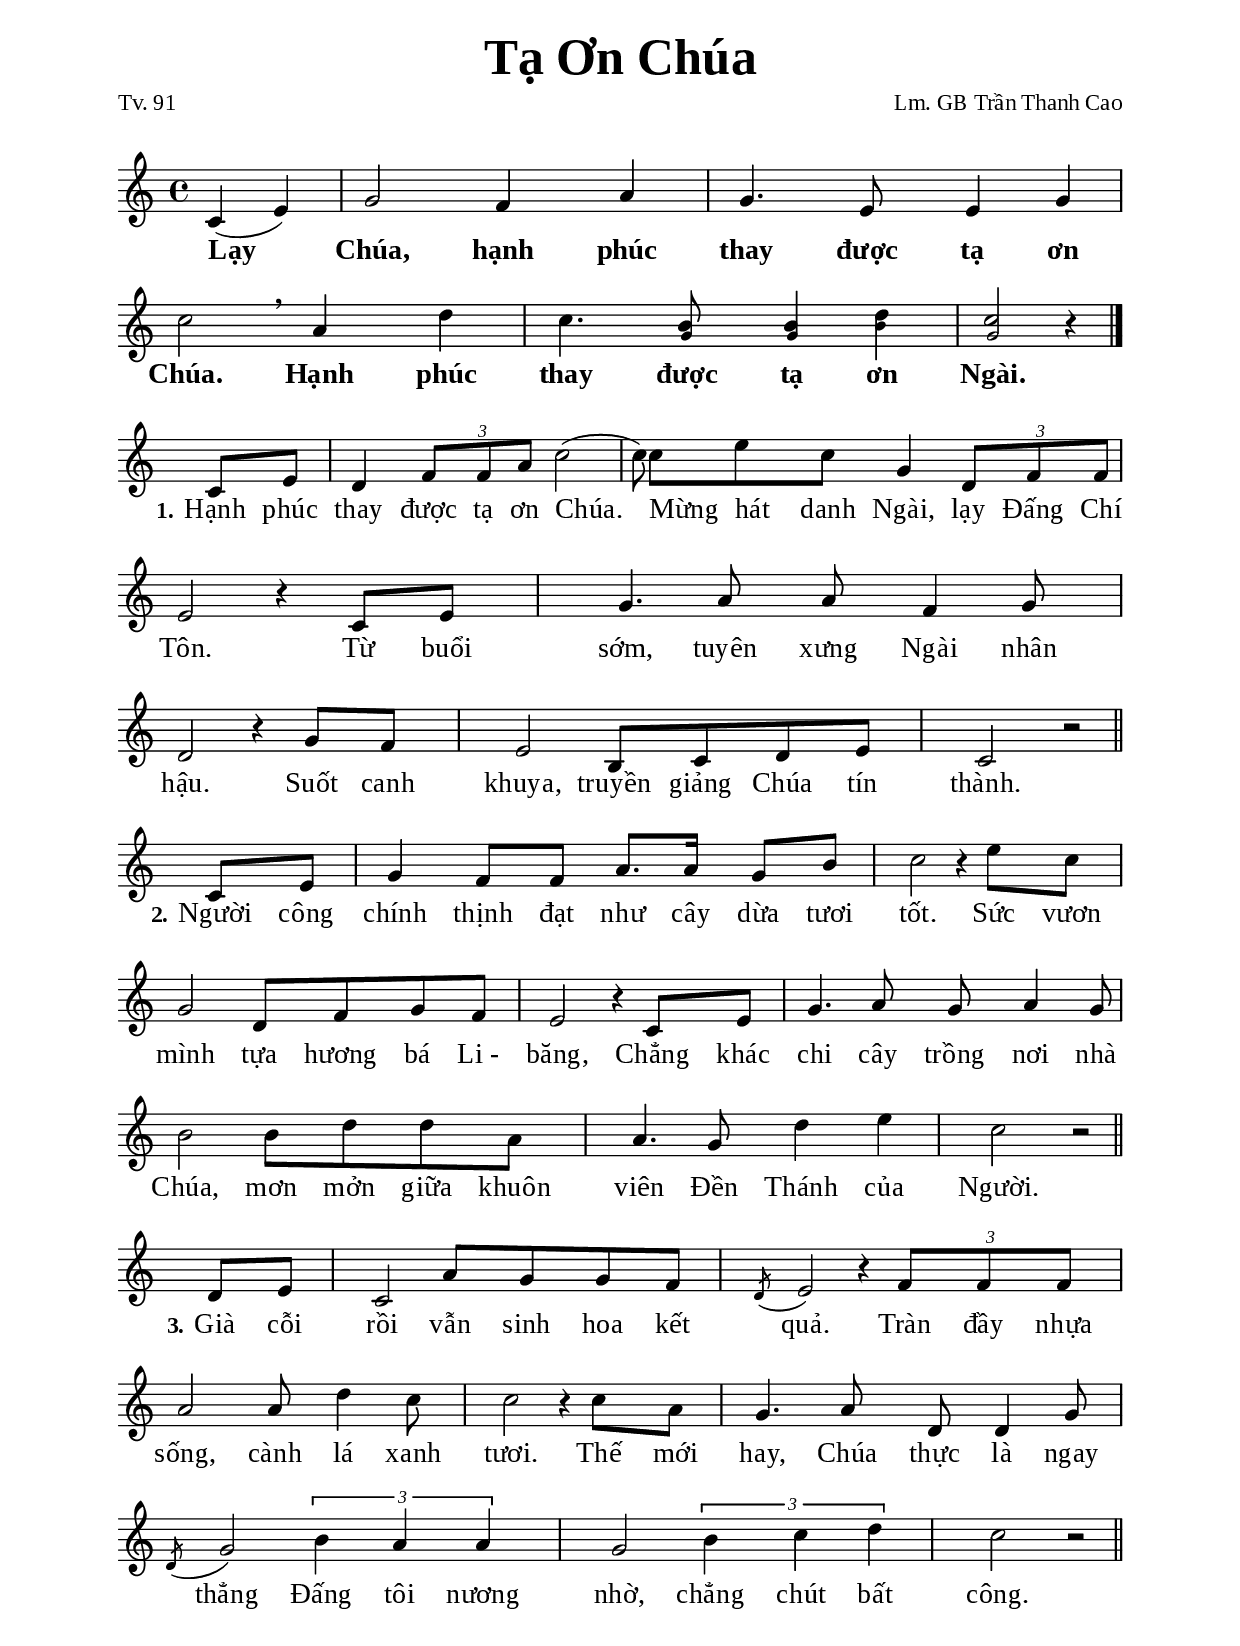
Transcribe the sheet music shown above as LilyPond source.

% Cài đặt chung
\version "2.22.1"
\include "english.ly"

\header {
  title = \markup { \fontsize #3 "Tạ Ơn Chúa" }
  poet = "Tv. 91"
  composer = "Lm. GB Trần Thanh Cao"
  arranger = " "
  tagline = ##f
}

% Nhạc điệp khúc
nhacDiepKhuc = \relative c' {
  \partial 2 c4 (e) |
  g2 f4 a |
  g4. e8 e4 g |
  c2 \breathe a4 d |
  c4.
  <b \tweak font-size #-2 g>8
  <b \tweak font-size #-2 g>4
  <d \tweak font-size #-2 b> |
  <c \tweak font-size #-2 g>2 r4 \bar "|."
}

% Nhạc phiên khúc
nhacPhienKhucMot = \relative c' {
  \partial 4 c8 e |
  d4 \tuplet 3/2 { f8 f a }
  \autoBeamOff
  c2 ( |
  c8)
  \autoBeamOn
  c e c g4 \tuplet 3/2 { d8 f f } |
  e2 r4 c8 e |
  g4. a8 a f4 g8 |
  d2 r4 g8 f |
  e2 b8 c d e |
  c2 r \bar "||"
}

nhacPhienKhucHai = \relative c' {
  \partial 4 c8 e |
  g4 f8 f a8. a16 g8 b |
  c2 r4 e8 c |
  g2 d8 f g f |
  e2 r4 c8 e |
  g4. a8 g a4 g8 |
  b2 b8 d d a |
  a4. g8 d'4 e |
  c2 r \bar "||"
}

nhacPhienKhucBa = \relative c' {
  \partial 4 d8 e |
  c2 a'8 g g f |
  \acciaccatura d8 e2 r4 \tuplet 3/2 { f8 f f } |
  a2 a8 d4 c8 |
  c2 r4 c8 a |
  g4. a8 d, d4 g8 |
  \acciaccatura d8 g2 \tuplet 3/2 { b4 a a } |
  g2 \tupletUp \tuplet 3/2 { b4 c d } |
  c2 r \bar "||"
}

% Lời điệp khúc
loiDiepKhuc = \lyricmode {
  Lạy Chúa, hạnh phúc thay được tạ ơn Chúa.
  Hạnh phúc thay được tạ ơn Ngài.
}

% Lời phiên khúc
loiPhienKhucMot = \lyricmode {
  \set stanza = #"1."
  Hạnh phúc thay được tạ ơn Chúa.
  \override LyricText.self-alignment-X = #LEFT
  Mừng "hát  "
  \override LyricText.self-alignment-X = #CENTER
  danh Ngài, lạy Đấng Chí Tôn.
  Từ buổi sớm, tuyên xưng Ngài nhân hậu.
  Suốt canh khuya, truyền giảng Chúa tín thành.
}

loiPhienKhucHai = \lyricmode {
  \set stanza = #"2."
  Người công chính thịnh đạt như cây dừa tươi tốt.
  Sức vươn mình tựa hương bá "Li -" băng,
  Chẳng khác chi cây trồng nơi nhà Chúa,
  mơn mởn giữa khuôn viên Đền Thánh của Người.
}

loiPhienKhucBa = \lyricmode {
  \set stanza = #"3."
  Già cỗi rồi vẫn sinh hoa kết quả.
  Tràn đầy nhựa sống, cành lá xanh tươi.
  Thế mới hay, Chúa thực là ngay thẳng
  Đấng tôi nương nhờ, chẳng chút bất công.
}


% Dàn trang
\paper {
  #(set-paper-size "a4")
  top-margin = 10\mm
  bottom-margin = 10\mm
  left-margin = 20\mm
  right-margin = 20\mm
  indent = #0
  #(define fonts
    (make-pango-font-tree
      "Liberation Serif"
      "Liberation Serif"
      "Liberation Serif"
      (/ 20 20)))
  page-count = #1
  system-system-spacing = #'((basic-distance . 13))
  score-system-spacing = #'((basic-distance . 13))
}

% Thiết lập tông và nhịp
TongNhip = { \key c \major \time 4/4 }

\score {
  \new ChoirStaff <<
    \new Staff = diepKhuc \with {
        \consists "Merge_rests_engraver"
        %\magnifyStaff #(magstep +1)
      }
      <<
      \new Voice = beSop {
        \TongNhip \stemNeutral \nhacDiepKhuc
      }
    >>
    \new Lyrics \lyricsto beSop \loiDiepKhuc
  >>
  \layout {
    \override Lyrics.LyricText.font-series = #'bold
    \override Lyrics.LyricText.font-size = #+2
    \override Lyrics.LyricSpace.minimum-distance = #6
    \override Score.BarNumber.break-visibility = ##(#f #f #f)
    \override Score.SpacingSpanner.uniform-stretching = ##t
  }
}

\score {
  \new ChoirStaff <<
    \new Staff = phienKhuc \with {
        %\magnifyStaff #(magstep +1)
      }
      <<
      \new Voice = beSop {
        \TongNhip \nhacPhienKhucMot
      }
    >>
    \new Lyrics \lyricsto beSop \loiPhienKhucMot
  >>
  \layout {
    \override Staff.TimeSignature.transparent = ##t
    \override Lyrics.LyricText.font-size = #+2
    \override Lyrics.LyricSpace.minimum-distance = #1.5
    \override Score.BarNumber.break-visibility = ##(#f #f #f)
    \override Score.SpacingSpanner.uniform-stretching = ##t
    \override Score.SpacingSpanner packed-spacing = ##t
  }
}

\score {
  \new ChoirStaff <<
    \new Staff = phienKhuc \with {
        %\magnifyStaff #(magstep +1)
      }
      <<
      \new Voice = beSop {
        \TongNhip \nhacPhienKhucHai
      }
    >>
    \new Lyrics \lyricsto beSop \loiPhienKhucHai
  >>
  \layout {
    \override Staff.TimeSignature.transparent = ##t
    \override Lyrics.LyricText.font-size = #+2
    \override Lyrics.LyricSpace.minimum-distance = #2.5
    \override Score.BarNumber.break-visibility = ##(#f #f #f)
    \override Score.SpacingSpanner.uniform-stretching = ##t
    \override Score.SpacingSpanner packed-spacing = ##t
  }
}

\score {
  \new ChoirStaff <<
    \new Staff = phienKhuc \with {
        %\magnifyStaff #(magstep +1)
      }
      <<
      \new Voice = beSop {
        \TongNhip \nhacPhienKhucBa
      }
    >>
    \new Lyrics \lyricsto beSop \loiPhienKhucBa
  >>
  \layout {
    \override Staff.TimeSignature.transparent = ##t
    \override Lyrics.LyricText.font-size = #+2
    \override Lyrics.LyricSpace.minimum-distance = #3
    \override Score.BarNumber.break-visibility = ##(#f #f #f)
    \override Score.SpacingSpanner.uniform-stretching = ##t
    \override Score.SpacingSpanner packed-spacing = ##t
  }
}
